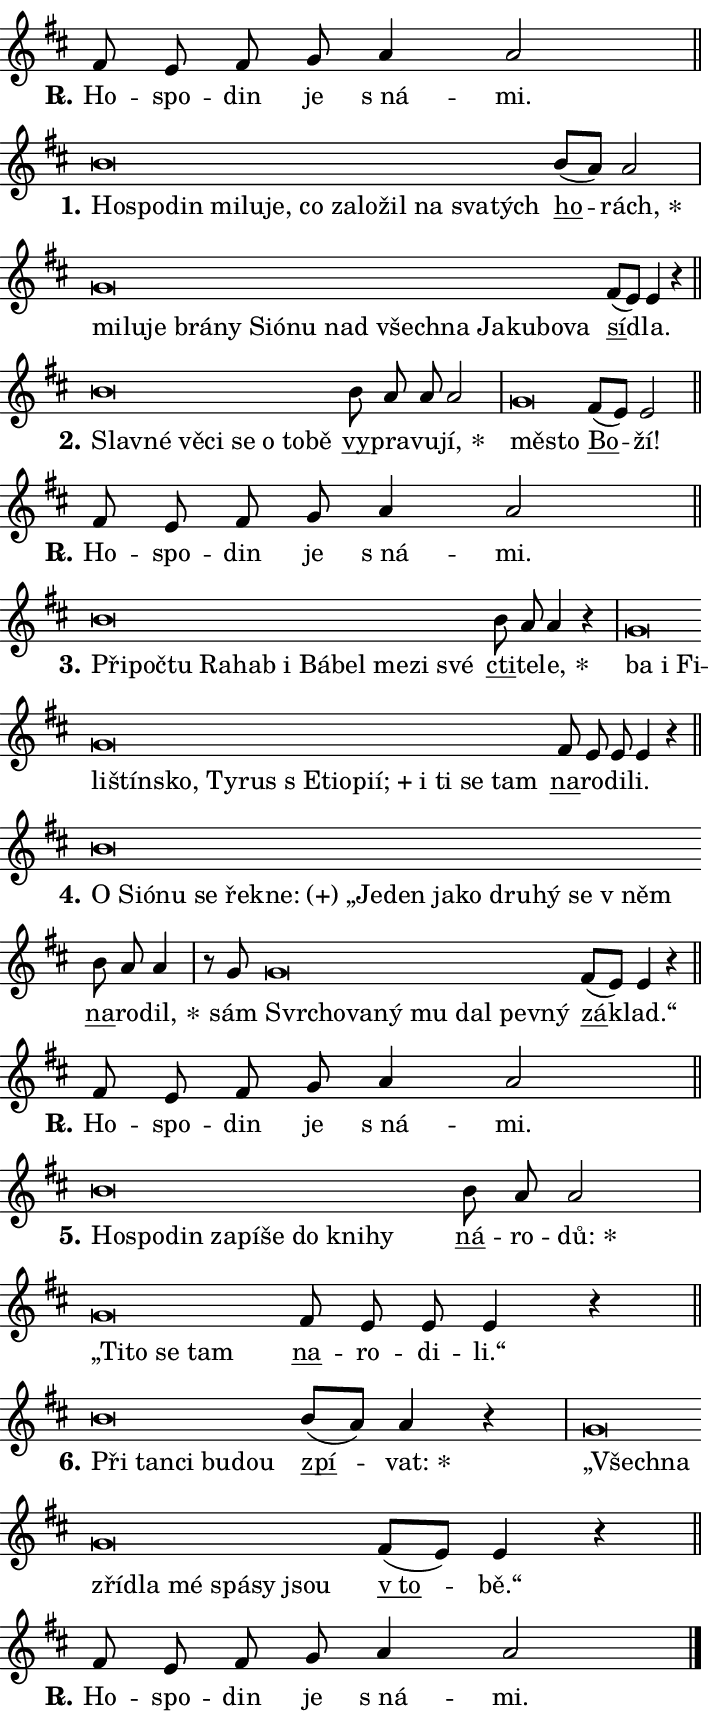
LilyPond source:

\version "2.24.0"
\header { tagline = "" }
\paper {
  indent = 0\cm
  top-margin = 0\cm
  right-margin = 0.13\cm % to fit lyric hyphens
  bottom-margin = 0\cm
  left-margin = 0\cm
  paper-width = 12\cm
  page-breaking = #ly:one-page-breaking
  system-system-spacing.basic-distance = #11
  score-system-spacing.basic-distance = #11
  ragged-last = ##f
}


%% Author: Thomas Morley
%% https://lists.gnu.org/archive/html/lilypond-user/2020-05/msg00002.html
#(define (line-position grob)
"Returns position of @var[grob} in current system:
   @code{'start}, if at first time-step
   @code{'end}, if at last time-step
   @code{'middle} otherwise
"
  (let* ((col (ly:item-get-column grob))
         (ln (ly:grob-object col 'left-neighbor))
         (rn (ly:grob-object col 'right-neighbor))
         (col-to-check-left (if (ly:grob? ln) ln col))
         (col-to-check-right (if (ly:grob? rn) rn col))
         (break-dir-left
           (and
             (ly:grob-property col-to-check-left 'non-musical #f)
             (ly:item-break-dir col-to-check-left)))
         (break-dir-right
           (and
             (ly:grob-property col-to-check-right 'non-musical #f)
             (ly:item-break-dir col-to-check-right))))
        (cond ((eqv? 1 break-dir-left) 'start)
              ((eqv? -1 break-dir-right) 'end)
              (else 'middle))))

#(define (tranparent-at-line-position vctor)
  (lambda (grob)
  "Relying on @code{line-position} select the relevant enry from @var{vctor}.
Used to determine transparency,"
    (case (line-position grob)
      ((end) (not (vector-ref vctor 0)))
      ((middle) (not (vector-ref vctor 1)))
      ((start) (not (vector-ref vctor 2))))))

noteHeadBreakVisibility =
#(define-music-function (break-visibility)(vector?)
"Makes @code{NoteHead}s transparent relying on @var{break-visibility}"
#{
  \override NoteHead.transparent =
    #(tranparent-at-line-position break-visibility)
#})

#(define delete-ledgers-for-transparent-note-heads
  (lambda (grob)
    "Reads whether a @code{NoteHead} is transparent.
If so this @code{NoteHead} is removed from @code{'note-heads} from
@var{grob}, which is supposed to be @code{LedgerLineSpanner}.
As a result ledgers are not printed for this @code{NoteHead}"
    (let* ((nhds-array (ly:grob-object grob 'note-heads))
           (nhds-list
             (if (ly:grob-array? nhds-array)
                 (ly:grob-array->list nhds-array)
                 '()))
           ;; Relies on the transparent-property being done before
           ;; Staff.LedgerLineSpanner.after-line-breaking is executed.
           ;; This is fragile ...
           (to-keep
             (remove
               (lambda (nhd)
                 (ly:grob-property nhd 'transparent #f))
               nhds-list)))
      ;; TODO find a better method to iterate over grob-arrays, similiar
      ;; to filter/remove etc for lists
      ;; For now rebuilt from scratch
      (set! (ly:grob-object grob 'note-heads)  '())
      (for-each
        (lambda (nhd)
          (ly:pointer-group-interface::add-grob grob 'note-heads nhd))
        to-keep))))

squashNotes = {
  \override NoteHead.X-extent = #'(-0.2 . 0.2)
  \override NoteHead.Y-extent = #'(-0.75 . 0)
  \override NoteHead.stencil =
    #(lambda (grob)
       (let ((pos (ly:grob-property grob 'staff-position)))
         (begin
           (if (< pos -7) (display "ERROR: Lower brevis then expected\n") (display ""))
           (if (<= pos -6) ly:text-interface::print ly:note-head::print))))
}
unSquashNotes = {
  \revert NoteHead.X-extent
  \revert NoteHead.Y-extent
  \revert NoteHead.stencil
}

hideNotes = \noteHeadBreakVisibility #begin-of-line-visible
unHideNotes = \noteHeadBreakVisibility #all-visible

% work-around for resetting accidentals
% https://lilypond.org/doc/v2.23/Documentation/notation/displaying-rhythms#unmetered-music
cadenzaMeasure = {
  \cadenzaOff
  \partial 1024 s1024
  \cadenzaOn
}

#(define-markup-command (accent layout props text) (markup?)
  "Underline accented syllable"
  (interpret-markup layout props
    #{\markup \override #'(offset . 4.3) \underline { #text }#}))

responsum = \markup \concat {
  "R" \hspace #-1.05 \path #0.1 #'((moveto 0 0.07) (lineto 0.9 0.8)) \hspace #0.05 "."
}

spaceSize = #0.6828661417322834 % exact space size for TeX Gyre Schola

\layout {
  \context {
    \Staff
    \remove "Time_signature_engraver"
    \override LedgerLineSpanner.after-line-breaking = #delete-ledgers-for-transparent-note-heads
  }
  \context {
    \Lyrics {
      \override LyricSpace.minimum-distance = \spaceSize
      \override LyricText.font-name = #"TeX Gyre Schola"
      \override LyricText.font-size = 1
      \override StanzaNumber.font-name = #"TeX Gyre Schola Bold"
      \override StanzaNumber.font-size = 1
    }
  }
  \context {
    \Score 
    \override NoteHead.text =
      #(lambda (grob) 
        (let ((pos (ly:grob-property grob 'staff-position)))
          #{\markup {
            \combine
              \halign #-0.55 \raise #(if (= pos -6) 0 0.5) \override #'(thickness . 2) \draw-line #'(3.2 . 0)
              \musicglyph "noteheads.sM1"
          }#}))
  }
}

% magnetic-lyrics.ily
%
%   written by
%     Jean Abou Samra <jean@abou-samra.fr>
%     Werner Lemberg <wl@gnu.org>
%
%   adapted by
%     Jiri Hon <jiri.hon@gmail.com>
%
% Version 2022-Apr-15

% https://www.mail-archive.com/lilypond-user@gnu.org/msg149350.html

#(define (Left_hyphen_pointer_engraver context)
   "Collect syllable-hyphen-syllable occurrences in lyrics and store
them in properties.  This engraver only looks to the left.  For
example, if the lyrics input is @code{foo -- bar}, it does the
following.

@itemize @bullet
@item
Set the @code{text} property of the @code{LyricHyphen} grob between
@q{foo} and @q{bar} to @code{foo}.

@item
Set the @code{left-hyphen} property of the @code{LyricText} grob with
text @q{foo} to the @code{LyricHyphen} grob between @q{foo} and
@q{bar}.
@end itemize

Use this auxiliary engraver in combination with the
@code{lyric-@/text::@/apply-@/magnetic-@/offset!} hook."
   (let ((hyphen #f)
         (text #f))
     (make-engraver
      (acknowledgers
       ((lyric-syllable-interface engraver grob source-engraver)
        (set! text grob)))
      (end-acknowledgers
       ((lyric-hyphen-interface engraver grob source-engraver)
        ;(when (not (grob::has-interface grob 'lyric-space-interface))
          (set! hyphen grob)));)
      ((stop-translation-timestep engraver)
       (when (and text hyphen)
         (ly:grob-set-object! text 'left-hyphen hyphen))
       (set! text #f)
       (set! hyphen #f)))))

#(define (lyric-text::apply-magnetic-offset! grob)
   "If the space between two syllables is less than the value in
property @code{LyricText@/.details@/.squash-threshold}, move the right
syllable to the left so that it gets concatenated with the left
syllable.

Use this function as a hook for
@code{LyricText@/.after-@/line-@/breaking} if the
@code{Left_@/hyphen_@/pointer_@/engraver} is active."
   (let ((hyphen (ly:grob-object grob 'left-hyphen #f)))
     (when hyphen
       (let ((left-text (ly:spanner-bound hyphen LEFT)))
         (when (grob::has-interface left-text 'lyric-syllable-interface)
           (let* ((common (ly:grob-common-refpoint grob left-text X))
                  (this-x-ext (ly:grob-extent grob common X))
                  (left-x-ext
                   (begin
                     ;; Trigger magnetism for left-text.
                     (ly:grob-property left-text 'after-line-breaking)
                     (ly:grob-extent left-text common X)))
                  ;; `delta` is the gap width between two syllables.
                  (delta (- (interval-start this-x-ext)
                            (interval-end left-x-ext)))
                  (details (ly:grob-property grob 'details))
                  (threshold (assoc-get 'squash-threshold details 0.2)))
             (when (< delta threshold)
               (let* (;; We have to manipulate the input text so that
                      ;; ligatures crossing syllable boundaries are not
                      ;; disabled.  For languages based on the Latin
                      ;; script this is essentially a beautification.
                      ;; However, for non-Western scripts it can be a
                      ;; necessity.
                      (lt (ly:grob-property left-text 'text))
                      (rt (ly:grob-property grob 'text))
                      (is-space (grob::has-interface hyphen 'lyric-space-interface))
                      (space (if is-space " " ""))
                      (extra-delta (if is-space spaceSize 0))
                      ;; Append new syllable.
                      (ltrt-space (if (and (string? lt) (string? rt))
                                (string-append lt space rt)
                                (make-concat-markup (list lt space rt))))
                      ;; Right-align `ltrt` to the right side.
                      (ltrt-space-markup (grob-interpret-markup
                               grob
                               (make-translate-markup
                                (cons (interval-length this-x-ext) 0)
                                (make-right-align-markup ltrt-space)))))
                 (begin
                   ;; Don't print `left-text`.
                   (ly:grob-set-property! left-text 'stencil #f)
                   ;; Set text and stencil (which holds all collected
                   ;; syllables so far) and shift it to the left.
                   (ly:grob-set-property! grob 'text ltrt-space)
                   (ly:grob-set-property! grob 'stencil ltrt-space-markup)
                   (ly:grob-translate-axis! grob (- (- delta extra-delta)) X))))))))))


#(define (lyric-hyphen::displace-bounds-first grob)
   ;; Make very sure this callback isn't triggered too early.
   (let ((left (ly:spanner-bound grob LEFT))
         (right (ly:spanner-bound grob RIGHT)))
     (ly:grob-property left 'after-line-breaking)
     (ly:grob-property right 'after-line-breaking)
     (ly:lyric-hyphen::print grob)))

squashThreshold = #0.4

\layout {
  \context {
    \Lyrics
    \consists #Left_hyphen_pointer_engraver
    \override LyricText.after-line-breaking =
      #lyric-text::apply-magnetic-offset!
    \override LyricHyphen.stencil = #lyric-hyphen::displace-bounds-first
    \override LyricText.details.squash-threshold = \squashThreshold
    \override LyricHyphen.minimum-distance = 0
    \override LyricHyphen.minimum-length = \squashThreshold
  }
}

squashText = \override LyricText.details.squash-threshold = 9999
unSquashText = \override LyricText.details.squash-threshold = \squashThreshold

leftText = \override LyricText.self-alignment-X = #LEFT
unLeftText = \revert LyricText.self-alignment-X

starOffset = #(lambda (grob) 
                (let ((x_offset (ly:self-alignment-interface::aligned-on-x-parent grob)))
                  (if (= x_offset 0) 0 (+ x_offset 1.2))))

star = #(define-music-function (syllable)(string?)
"Append star separator at the end of a syllable"
#{
  \once \override LyricText.X-offset = #starOffset
  \lyricmode { \markup {
    #syllable
    \override #'((font-name . "TeX Gyre Schola Bold")) \hspace #0.2 \lower #0.65 \larger "*"
  } }
#})

starAccent = #(define-music-function (syllable)(string?)
"Append star separator at the end of a syllable and make accent"
#{
  \once \override LyricText.X-offset = #starOffset
  \lyricmode { \markup {
    \accent #syllable
    \override #'((font-name . "TeX Gyre Schola Bold")) \hspace #0.2 \lower #0.65 \larger "*"
  } }
#})

breath = #(define-music-function (syllable)(string?)
"Append breathing indicator at the end of a syllable"
#{
  \lyricmode { \markup { #syllable "+" } }
#})

optionalBreath = #(define-music-function (syllable)(string?)
"Append optional breathing indicator at the end of a syllable"
#{
  \lyricmode { \markup { #syllable "(+)" } }
#})


\score {
    <<
        \new Voice = "melody" { \cadenzaOn \key d \major \relative { fis'8 e fis g a4 a2 \cadenzaMeasure \bar "||" \break } }
        \new Lyrics \lyricsto "melody" { \lyricmode { \set stanza = \responsum
Ho -- spo -- din je "s ná" -- mi. } }
    >>
    \layout {}
}

\score {
    <<
        \new Voice = "melody" { \cadenzaOn \key d \major \relative { \squashNotes b'\breve*1/16 \hideNotes \breve*1/16 \bar "" \breve*1/16 \bar "" \breve*1/16 \bar "" \breve*1/16 \bar "" \breve*1/16 \bar "" \breve*1/16 \bar "" \breve*1/16 \bar "" \breve*1/16 \bar "" \breve*1/16 \bar "" \breve*1/16 \bar "" \breve*1/16 \breve*1/16 \bar "" \unHideNotes \unSquashNotes \bar "" b8[( a)] a2 \cadenzaMeasure \bar "|" \squashNotes g\breve*1/16 \hideNotes \breve*1/16 \bar "" \breve*1/16 \bar "" \breve*1/16 \bar "" \breve*1/16 \bar "" \breve*1/16 \bar "" \breve*1/16 \bar "" \breve*1/16 \bar "" \breve*1/16 \bar "" \breve*1/16 \bar "" \breve*1/16 \bar "" \breve*1/16 \bar "" \breve*1/16 \bar "" \breve*1/16 \breve*1/16 \bar "" \unHideNotes \unSquashNotes \bar "" fis8[( e)] e4 r \cadenzaMeasure \bar "||" \break } }
        \new Lyrics \lyricsto "melody" { \lyricmode { \set stanza = "1."
\leftText Ho -- \squashText spo -- din mi -- lu -- je, co za -- lo -- žil na sva -- tých \unLeftText \unSquashText \markup \accent ho -- \star rách, \leftText mi -- \squashText lu -- je brá -- ny Si -- ó -- nu nad všech -- na Ja -- ku -- bo -- va \unLeftText \unSquashText \markup \accent sí -- dla. } }
    >>
    \layout {}
}

\score {
    <<
        \new Voice = "melody" { \cadenzaOn \key d \major \relative { \squashNotes b'\breve*1/16 \hideNotes \breve*1/16 \bar "" \breve*1/16 \bar "" \breve*1/16 \bar "" \breve*1/16 \bar "" \breve*1/16 \bar "" \breve*1/16 \breve*1/16 \bar "" \unHideNotes \unSquashNotes \bar "" b8 a a a2 \cadenzaMeasure \bar "|" \squashNotes g\breve*1/16 \hideNotes \breve*1/16 \bar "" \unHideNotes \unSquashNotes \bar "" fis8[( e)] e2 \cadenzaMeasure \bar "||" \break } }
        \new Lyrics \lyricsto "melody" { \lyricmode { \set stanza = "2."
\leftText Slav -- \squashText né vě -- ci se o to -- bě \unLeftText \unSquashText \markup \accent vy -- pra -- vu -- \star jí, \leftText mě -- \squashText sto \unLeftText \unSquashText \markup \accent Bo -- ží! } }
    >>
    \layout {}
}

\score {
    <<
        \new Voice = "melody" { \cadenzaOn \key d \major \relative { fis'8 e fis g a4 a2 \cadenzaMeasure \bar "||" \break } }
        \new Lyrics \lyricsto "melody" { \lyricmode { \set stanza = \responsum
Ho -- spo -- din je "s ná" -- mi. } }
    >>
    \layout {}
}

\score {
    <<
        \new Voice = "melody" { \cadenzaOn \key d \major \relative { \squashNotes b'\breve*1/16 \hideNotes \breve*1/16 \bar "" \breve*1/16 \bar "" \breve*1/16 \bar "" \breve*1/16 \bar "" \breve*1/16 \bar "" \breve*1/16 \bar "" \breve*1/16 \bar "" \breve*1/16 \bar "" \breve*1/16 \breve*1/16 \bar "" \unHideNotes \unSquashNotes \bar "" b8 a a4 r \cadenzaMeasure \bar "|" \squashNotes g\breve*1/16 \hideNotes \breve*1/16 \bar "" \breve*1/16 \bar "" \breve*1/16 \bar "" \breve*1/16 \bar "" \breve*1/16 \bar "" \breve*1/16 \bar "" \breve*1/16 \bar "" \breve*1/16 \bar "" \breve*1/16 \bar "" \breve*1/16 \bar "" \breve*1/16 \bar "" \breve*1/16 \bar "" \breve*1/16 \breve*1/16 \bar "" \unHideNotes \unSquashNotes \bar "" fis8 e e e4 r \cadenzaMeasure \bar "||" \break } }
        \new Lyrics \lyricsto "melody" { \lyricmode { \set stanza = "3."
\leftText Při -- \squashText poč -- tu Ra -- hab i Bá -- bel me -- zi své \unLeftText \unSquashText \markup \accent cti -- te -- \star le, \leftText ba \squashText i Fi -- li -- štín -- sko, Ty -- rus "s E" -- tio -- \breath "pií;" i ti se tam \unLeftText \unSquashText \markup \accent na -- ro -- di -- li. } }
    >>
    \layout {}
}

\score {
    <<
        \new Voice = "melody" { \cadenzaOn \key d \major \relative { \squashNotes b'\breve*1/16 \hideNotes \breve*1/16 \bar "" \breve*1/16 \bar "" \breve*1/16 \bar "" \breve*1/16 \bar "" \breve*1/16 \bar "" \breve*1/16 \bar "" \breve*1/16 \bar "" \breve*1/16 \bar "" \breve*1/16 \bar "" \breve*1/16 \bar "" \breve*1/16 \bar "" \breve*1/16 \bar "" \breve*1/16 \breve*1/16 \bar "" \unHideNotes \unSquashNotes \bar "" b8 a a4 \cadenzaMeasure \bar "|" r8 g8 \squashNotes g\breve*1/16 \hideNotes \breve*1/16 \bar "" \breve*1/16 \bar "" \breve*1/16 \bar "" \breve*1/16 \bar "" \breve*1/16 \bar "" \breve*1/16 \breve*1/16 \bar "" \unHideNotes \unSquashNotes \bar "" fis8[( e)] e4 r \cadenzaMeasure \bar "||" \break } }
        \new Lyrics \lyricsto "melody" { \lyricmode { \set stanza = "4."
\leftText O \squashText Si -- ó -- nu se řek -- \optionalBreath ne: „Je -- den ja -- ko dru -- hý se "v něm" \unLeftText \unSquashText \markup \accent na -- ro -- \star dil, sám \leftText Svr -- \squashText cho -- va -- ný mu dal pev -- ný \unLeftText \unSquashText \markup \accent zá -- klad.“ } }
    >>
    \layout {}
}

\score {
    <<
        \new Voice = "melody" { \cadenzaOn \key d \major \relative { fis'8 e fis g a4 a2 \cadenzaMeasure \bar "||" \break } }
        \new Lyrics \lyricsto "melody" { \lyricmode { \set stanza = \responsum
Ho -- spo -- din je "s ná" -- mi. } }
    >>
    \layout {}
}

\score {
    <<
        \new Voice = "melody" { \cadenzaOn \key d \major \relative { \squashNotes b'\breve*1/16 \hideNotes \breve*1/16 \bar "" \breve*1/16 \bar "" \breve*1/16 \bar "" \breve*1/16 \bar "" \breve*1/16 \bar "" \breve*1/16 \bar "" \breve*1/16 \breve*1/16 \bar "" \unHideNotes \unSquashNotes \bar "" b8 a a2 \cadenzaMeasure \bar "|" \squashNotes g\breve*1/16 \hideNotes \breve*1/16 \bar "" \breve*1/16 \breve*1/16 \bar "" \unHideNotes \unSquashNotes \bar "" fis8 e e e4 r \cadenzaMeasure \bar "||" \break } }
        \new Lyrics \lyricsto "melody" { \lyricmode { \set stanza = "5."
\leftText Ho -- \squashText spo -- din za -- pí -- še do kni -- hy \unLeftText \unSquashText \markup \accent ná -- ro -- \star dů: \leftText „Ti -- \squashText to se tam \unLeftText \unSquashText \markup \accent na -- ro -- di -- li.“ } }
    >>
    \layout {}
}

\score {
    <<
        \new Voice = "melody" { \cadenzaOn \key d \major \relative { \squashNotes b'\breve*1/16 \hideNotes \breve*1/16 \bar "" \breve*1/16 \bar "" \breve*1/16 \breve*1/16 \bar "" \unHideNotes \unSquashNotes \bar "" b8[( a)] a4 r \cadenzaMeasure \bar "|" \squashNotes g\breve*1/16 \hideNotes \breve*1/16 \bar "" \breve*1/16 \bar "" \breve*1/16 \bar "" \breve*1/16 \bar "" \breve*1/16 \bar "" \breve*1/16 \breve*1/16 \bar "" \unHideNotes \unSquashNotes \bar "" fis8[( e)] e4 r \cadenzaMeasure \bar "||" \break } }
        \new Lyrics \lyricsto "melody" { \lyricmode { \set stanza = "6."
\leftText Při \squashText tan -- ci bu -- dou \unLeftText \unSquashText \markup \accent zpí -- \star vat: \leftText „Všech -- \squashText na zří -- dla mé spá -- sy jsou \unLeftText \unSquashText \markup \accent "v to" -- bě.“ } }
    >>
    \layout {}
}

\score {
    <<
        \new Voice = "melody" { \cadenzaOn \key d \major \relative { fis'8 e fis g a4 a2 \cadenzaMeasure \bar "||" \break } \bar "|." }
        \new Lyrics \lyricsto "melody" { \lyricmode { \set stanza = \responsum
Ho -- spo -- din je "s ná" -- mi. } }
    >>
    \layout {}
}
